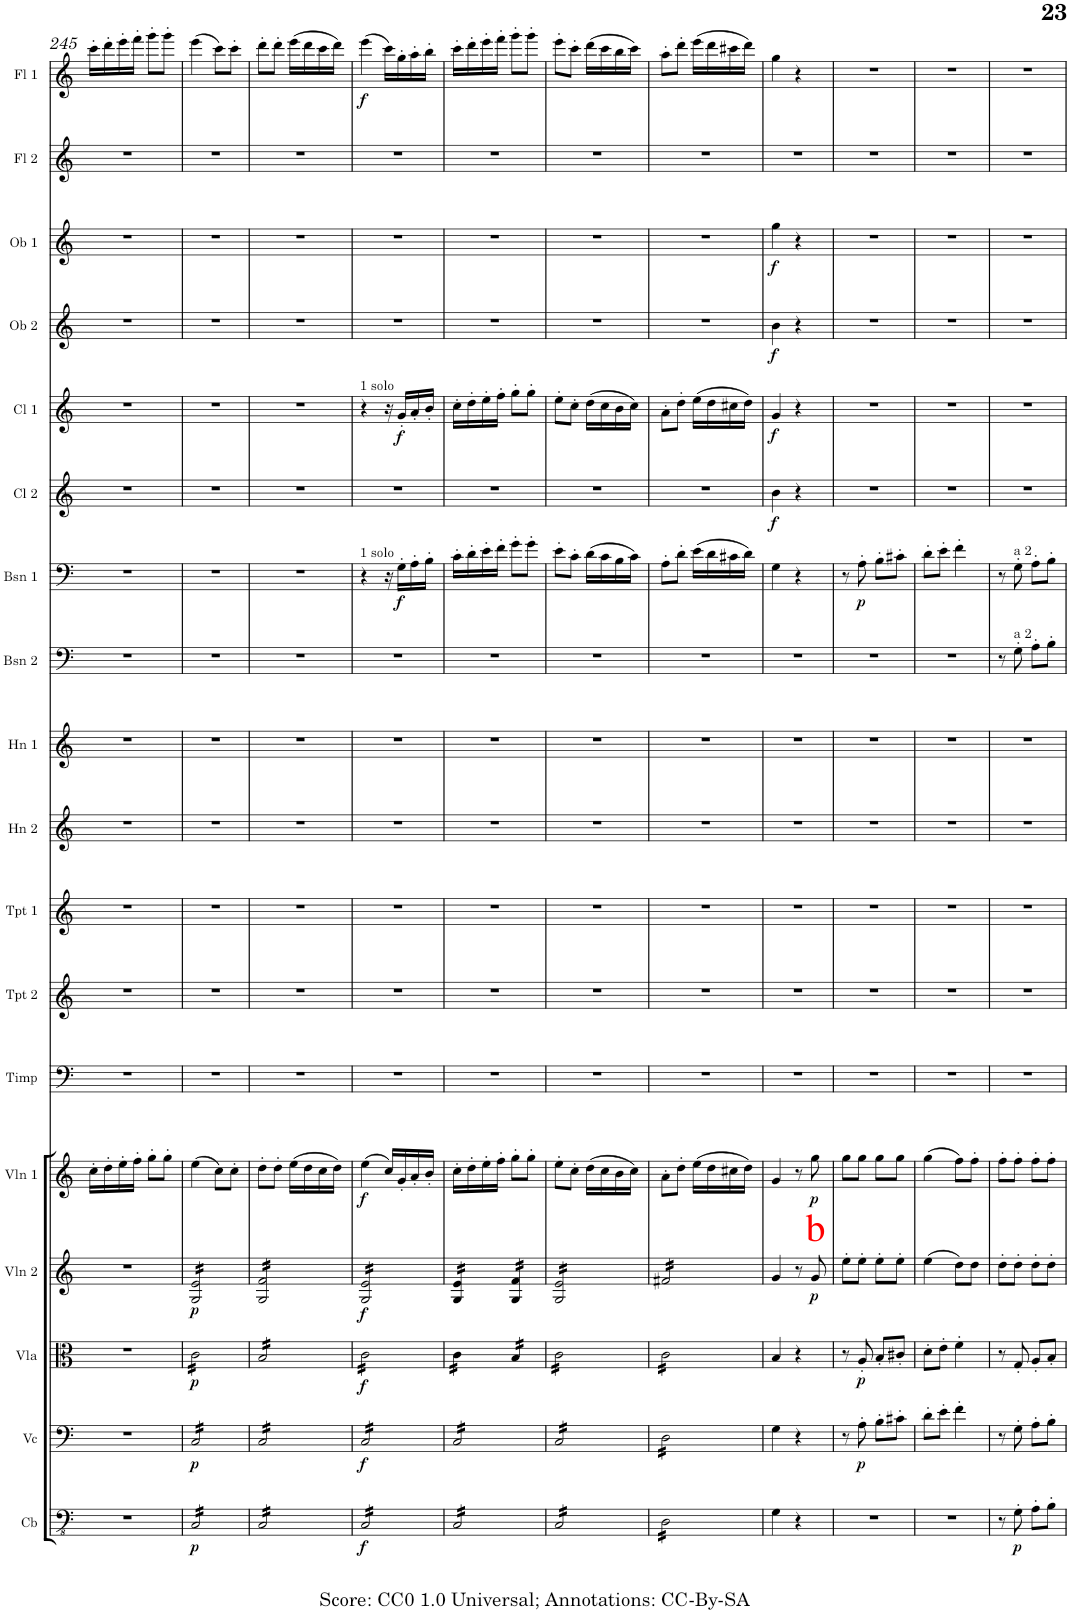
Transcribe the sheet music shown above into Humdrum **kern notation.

**kern	**dynam	**kern	**dynam	**kern	**dynam	**kern	**dynam	**kern	**text	**dynam	**kern	**kern	**kern	**kern	**kern	**kern	**kern	**dynam	**kern	**dynam	**kern	**dynam	**kern	**dynam	**kern	**dynam	**kern	**kern	**dynam
*part18	*part18	*part17	*part17	*part16	*part16	*part15	*part15	*part14	*part14	*part14	*part13	*part12	*part11	*part10	*part9	*part8	*part7	*part7	*part6	*part6	*part5	*part5	*part4	*part4	*part3	*part3	*part2	*part1	*part1
*staff18	*staff18	*staff17	*staff17	*staff16	*staff16	*staff15	*staff15	*staff14	*staff14	*staff14	*staff13	*staff12	*staff11	*staff10	*staff9	*staff8	*staff7	*staff7	*staff6	*staff6	*staff5	*staff5	*staff4	*staff4	*staff3	*staff3	*staff2	*staff1	*staff1
*I"Contrabass	*	*I"Violoncello	*	*I"Viola	*	*I"Violin 2	*	*I"Violin 1	*	*	*I"Timpani	*I"C Trumpet 2	*I"C Trumpet 1	*I"C Horn 2	*I"C Horn 1	*I"Bassoon 2	*I"Bassoon 1	*	*I"C Clarinet 2	*	*I"C Clarinet 1	*	*I"Oboe 2	*	*I"Oboe 1	*	*I"Flute 2	*I"Flute 1	*
*I'Cb	*	*I'Vc	*	*I'Vla	*	*I'Vln 2	*	*I'Vln 1	*	*	*I'Timp	*I'Tpt 2	*I'Tpt 1	*I'Hn 2	*I'Hn 1	*I'Bsn 2	*I'Bsn 1	*	*I'Cl 2	*	*I'Cl 1	*	*I'Ob 2	*	*I'Ob 1	*	*I'Fl 2	*I'Fl 1	*
!!LO:PB:g=z
*clefFv4	*	*clefF4	*	*clefC3	*	*clefG2	*	*clefG2	*	*	*clefF4	*clefG2	*clefG2	*clefG2	*clefG2	*clefF4	*clefF4	*	*clefG2	*	*clefG2	*	*clefG2	*	*clefG2	*	*clefG2	*clefG2	*
*	*	*	*	*	*	*	*	*	*	*	*	*	*	*Trd7c12	*Trd7c12	*	*	*	*Trd1c2	*	*Trd1c2	*	*	*	*	*	*	*	*
*k[]	*	*k[]	*	*k[]	*	*k[]	*	*k[]	*	*	*k[]	*k[]	*k[]	*k[]	*k[]	*k[]	*k[]	*	*k[]	*	*k[]	*	*k[]	*	*k[]	*	*k[]	*k[]	*
*M2/4	*	*M2/4	*	*M2/4	*	*M2/4	*	*M2/4	*	*	*M2/4	*M2/4	*M2/4	*M2/4	*M2/4	*M2/4	*M2/4	*	*M2/4	*	*M2/4	*	*M2/4	*	*M2/4	*	*M2/4	*M2/4	*
=245	=245	=245	=245	=245	=245	=245	=245	=245	=245	=245	=245	=245	=245	=245	=245	=245	=245	=245	=245	=245	=245	=245	=245	=245	=245	=245	=245	=245	=245
2r	.	2r	.	2r	.	2r	.	16cc'\LL	.	.	2r	2r	2r	2r	2r	2r	2r	.	2r	.	2r	.	2r	.	2r	.	2r	16ccc'\LL	.
.	.	.	.	.	.	.	.	16dd'\	.	.	.	.	.	.	.	.	.	.	.	.	.	.	.	.	.	.	.	16ddd'\	.
.	.	.	.	.	.	.	.	16ee'\	.	.	.	.	.	.	.	.	.	.	.	.	.	.	.	.	.	.	.	16eee'\	.
.	.	.	.	.	.	.	.	16ff'\JJ	.	.	.	.	.	.	.	.	.	.	.	.	.	.	.	.	.	.	.	16fff'\JJ	.
.	.	.	.	.	.	.	.	8gg'\L	.	.	.	.	.	.	.	.	.	.	.	.	.	.	.	.	.	.	.	8ggg'\L	.
.	.	.	.	.	.	.	.	8gg'\J	.	.	.	.	.	.	.	.	.	.	.	.	.	.	.	.	.	.	.	8ggg'\J	.
=246	=246	=246	=246	=246	=246	=246	=246	=246	=246	=246	=246	=246	=246	=246	=246	=246	=246	=246	=246	=246	=246	=246	=246	=246	=246	=246	=246	=246	=246
!	!LO:DY:b	!	!LO:DY:b	!	!LO:DY:b	!	!LO:DY:b	!	!	!	!	!	!	!	!	!	!	!	!	!	!	!	!	!	!	!	!	!	!
*tremolo	*	*	*	*	*	*	*	*	*	*	*	*	*	*	*	*	*	*	*	*	*	*	*	*	*	*	*	*	*
*	*	*tremolo	*	*	*	*	*	*	*	*	*	*	*	*	*	*	*	*	*	*	*	*	*	*	*	*	*	*	*
*	*	*	*	*tremolo	*	*	*	*	*	*	*	*	*	*	*	*	*	*	*	*	*	*	*	*	*	*	*	*	*
*	*	*	*	*	*	*tremolo	*	*	*	*	*	*	*	*	*	*	*	*	*	*	*	*	*	*	*	*	*	*	*
16CC/LL	p	16C/LL	p	16c\LL	p	16G/ 16e/LL	p	(4ee\	.	.	2r	2r	2r	2r	2r	2r	2r	.	2r	.	2r	.	2r	.	2r	.	2r	(4eee\	.
16CC/	.	16C/	.	16c\	.	16G/ 16e/	.	.	.	.	.	.	.	.	.	.	.	.	.	.	.	.	.	.	.	.	.	.	.
16CC/	.	16C/	.	16c\	.	16G/ 16e/	.	.	.	.	.	.	.	.	.	.	.	.	.	.	.	.	.	.	.	.	.	.	.
16CC/	.	16C/	.	16c\	.	16G/ 16e/	.	.	.	.	.	.	.	.	.	.	.	.	.	.	.	.	.	.	.	.	.	.	.
16CC/	.	16C/	.	16c\	.	16G/ 16e/	.	8cc\L)	.	.	.	.	.	.	.	.	.	.	.	.	.	.	.	.	.	.	.	8ccc\L)	.
16CC/	.	16C/	.	16c\	.	16G/ 16e/	.	.	.	.	.	.	.	.	.	.	.	.	.	.	.	.	.	.	.	.	.	.	.
16CC/	.	16C/	.	16c\	.	16G/ 16e/	.	8cc'\J	.	.	.	.	.	.	.	.	.	.	.	.	.	.	.	.	.	.	.	8ccc'\J	.
16CC/JJ	.	16C/JJ	.	16c\JJ	.	16G/ 16e/JJ	.	.	.	.	.	.	.	.	.	.	.	.	.	.	.	.	.	.	.	.	.	.	.
=247	=247	=247	=247	=247	=247	=247	=247	=247	=247	=247	=247	=247	=247	=247	=247	=247	=247	=247	=247	=247	=247	=247	=247	=247	=247	=247	=247	=247	=247
16CC/LL	.	16C/LL	.	16B/LL	.	16G/ 16f/LL	.	8dd'\L	.	.	2r	2r	2r	2r	2r	2r	2r	.	2r	.	2r	.	2r	.	2r	.	2r	8ddd'\L	.
16CC/	.	16C/	.	16B/	.	16G/ 16f/	.	.	.	.	.	.	.	.	.	.	.	.	.	.	.	.	.	.	.	.	.	.	.
16CC/	.	16C/	.	16B/	.	16G/ 16f/	.	8dd'\J	.	.	.	.	.	.	.	.	.	.	.	.	.	.	.	.	.	.	.	8ddd'\J	.
16CC/	.	16C/	.	16B/	.	16G/ 16f/	.	.	.	.	.	.	.	.	.	.	.	.	.	.	.	.	.	.	.	.	.	.	.
16CC/	.	16C/	.	16B/	.	16G/ 16f/	.	(16ee\LL	.	.	.	.	.	.	.	.	.	.	.	.	.	.	.	.	.	.	.	(16eee\LL	.
16CC/	.	16C/	.	16B/	.	16G/ 16f/	.	16dd\	.	.	.	.	.	.	.	.	.	.	.	.	.	.	.	.	.	.	.	16ddd\	.
16CC/	.	16C/	.	16B/	.	16G/ 16f/	.	16cc\	.	.	.	.	.	.	.	.	.	.	.	.	.	.	.	.	.	.	.	16ccc\	.
16CC/JJ	.	16C/JJ	.	16B/JJ	.	16G/ 16f/JJ	.	16dd\JJ)	.	.	.	.	.	.	.	.	.	.	.	.	.	.	.	.	.	.	.	16ddd\JJ)	.
=248	=248	=248	=248	=248	=248	=248	=248	=248	=248	=248	=248	=248	=248	=248	=248	=248	=248	=248	=248	=248	=248	=248	=248	=248	=248	=248	=248	=248	=248
!	!	!	!	!	!	!	!	!	!	!	!	!	!	!	!	!	!	!	!	!	!LO:TX:a:t=1 solo	!	!	!	!	!	!	!	!
!	!	!	!	!	!	!	!	!	!	!	!	!	!	!	!	!	!LO:TX:a:t=1 solo	!	!	!	!	!	!	!	!	!	!	!	!
!	!LO:DY:b	!	!LO:DY:b	!	!LO:DY:b	!	!LO:DY:b	!	!	!LO:DY:b	!	!	!	!	!	!	!	!	!	!	!	!	!	!	!	!	!	!	!LO:DY:b
16CC/LL	f	16C/LL	f	16c\LL	f	16G/ 16e/LL	f	(4ee\	.	f	2r	2r	2r	2r	2r	2r	4r	.	2r	.	4r	.	2r	.	2r	.	2r	(4eee\	f
16CC/	.	16C/	.	16c\	.	16G/ 16e/	.	.	.	.	.	.	.	.	.	.	.	.	.	.	.	.	.	.	.	.	.	.	.
16CC/	.	16C/	.	16c\	.	16G/ 16e/	.	.	.	.	.	.	.	.	.	.	.	.	.	.	.	.	.	.	.	.	.	.	.
16CC/	.	16C/	.	16c\	.	16G/ 16e/	.	.	.	.	.	.	.	.	.	.	.	.	.	.	.	.	.	.	.	.	.	.	.
16CC/	.	16C/	.	16c\	.	16G/ 16e/	.	16cc/LL)	.	.	.	.	.	.	.	.	16r	.	.	.	16r	.	.	.	.	.	.	16ccc\LL)	.
!	!	!	!	!	!	!	!	!	!	!	!	!	!	!	!	!	!	!LO:DY:b	!	!	!	!LO:DY:b	!	!	!	!	!	!	!
16CC/	.	16C/	.	16c\	.	16G/ 16e/	.	16g'/	.	.	.	.	.	.	.	.	16G'\LL	f	.	.	16g'/LL	f	.	.	.	.	.	16gg'\	.
16CC/	.	16C/	.	16c\	.	16G/ 16e/	.	16a'/	.	.	.	.	.	.	.	.	16A'\	.	.	.	16a'/	.	.	.	.	.	.	16aa'\	.
16CC/JJ	.	16C/JJ	.	16c\JJ	.	16G/ 16e/JJ	.	16b'/JJ	.	.	.	.	.	.	.	.	16B'\JJ	.	.	.	16b'/JJ	.	.	.	.	.	.	16bb'\JJ	.
=249	=249	=249	=249	=249	=249	=249	=249	=249	=249	=249	=249	=249	=249	=249	=249	=249	=249	=249	=249	=249	=249	=249	=249	=249	=249	=249	=249	=249	=249
16CC/LL	.	16C/LL	.	16c\LL	.	16G/ 16e/LL	.	16cc'\LL	.	.	2r	2r	2r	2r	2r	2r	16c'\LL	.	2r	.	16cc'\LL	.	2r	.	2r	.	2r	16ccc'\LL	.
16CC/	.	16C/	.	16c\	.	16G/ 16e/	.	16dd'\	.	.	.	.	.	.	.	.	16d'\	.	.	.	16dd'\	.	.	.	.	.	.	16ddd'\	.
16CC/	.	16C/	.	16c\	.	16G/ 16e/	.	16ee'\	.	.	.	.	.	.	.	.	16e'\	.	.	.	16ee'\	.	.	.	.	.	.	16eee'\	.
16CC/	.	16C/	.	16c\JJ	.	16G/ 16e/JJ	.	16ff'\JJ	.	.	.	.	.	.	.	.	16f'\JJ	.	.	.	16ff'\JJ	.	.	.	.	.	.	16fff'\JJ	.
16CC/	.	16C/	.	16B/LL	.	16G/ 16f/LL	.	8gg'\L	.	.	.	.	.	.	.	.	8g'\L	.	.	.	8gg'\L	.	.	.	.	.	.	8ggg'\L	.
16CC/	.	16C/	.	16B/	.	16G/ 16f/	.	.	.	.	.	.	.	.	.	.	.	.	.	.	.	.	.	.	.	.	.	.	.
16CC/	.	16C/	.	16B/	.	16G/ 16f/	.	8gg'\J	.	.	.	.	.	.	.	.	8g'\J	.	.	.	8gg'\J	.	.	.	.	.	.	8ggg'\J	.
16CC/JJ	.	16C/JJ	.	16B/JJ	.	16G/ 16f/JJ	.	.	.	.	.	.	.	.	.	.	.	.	.	.	.	.	.	.	.	.	.	.	.
=250	=250	=250	=250	=250	=250	=250	=250	=250	=250	=250	=250	=250	=250	=250	=250	=250	=250	=250	=250	=250	=250	=250	=250	=250	=250	=250	=250	=250	=250
16CC/LL	.	16C/LL	.	16c\LL	.	16G/ 16e/LL	.	8ee'\L	.	.	2r	2r	2r	2r	2r	2r	8e'\L	.	2r	.	8ee'\L	.	2r	.	2r	.	2r	8eee'\L	.
16CC/	.	16C/	.	16c\	.	16G/ 16e/	.	.	.	.	.	.	.	.	.	.	.	.	.	.	.	.	.	.	.	.	.	.	.
16CC/	.	16C/	.	16c\	.	16G/ 16e/	.	8cc'\J	.	.	.	.	.	.	.	.	8c'\J	.	.	.	8cc'\J	.	.	.	.	.	.	8ccc'\J	.
16CC/	.	16C/	.	16c\	.	16G/ 16e/	.	.	.	.	.	.	.	.	.	.	.	.	.	.	.	.	.	.	.	.	.	.	.
16CC/	.	16C/	.	16c\	.	16G/ 16e/	.	(16dd\LL	.	.	.	.	.	.	.	.	(16d\LL	.	.	.	(16dd\LL	.	.	.	.	.	.	(16ddd\LL	.
16CC/	.	16C/	.	16c\	.	16G/ 16e/	.	16cc\	.	.	.	.	.	.	.	.	16c\	.	.	.	16cc\	.	.	.	.	.	.	16ccc\	.
16CC/	.	16C/	.	16c\	.	16G/ 16e/	.	16b\	.	.	.	.	.	.	.	.	16B\	.	.	.	16b\	.	.	.	.	.	.	16bb\	.
16CC/JJ	.	16C/JJ	.	16c\JJ	.	16G/ 16e/JJ	.	16cc\JJ)	.	.	.	.	.	.	.	.	16c\JJ)	.	.	.	16cc\JJ)	.	.	.	.	.	.	16ccc\JJ)	.
=251	=251	=251	=251	=251	=251	=251	=251	=251	=251	=251	=251	=251	=251	=251	=251	=251	=251	=251	=251	=251	=251	=251	=251	=251	=251	=251	=251	=251	=251
16DD\LL	.	16D\LL	.	16c\LL	.	16f#X/LL	.	8a'\L	.	.	2r	2r	2r	2r	2r	2r	8A'\L	.	2r	.	8a'\L	.	2r	.	2r	.	2r	8aa'\L	.
16DD\	.	16D\	.	16c\	.	16f#X/	.	.	.	.	.	.	.	.	.	.	.	.	.	.	.	.	.	.	.	.	.	.	.
16DD\	.	16D\	.	16c\	.	16f#X/	.	8dd'\J	.	.	.	.	.	.	.	.	8d'\J	.	.	.	8dd'\J	.	.	.	.	.	.	8ddd'\J	.
16DD\	.	16D\	.	16c\	.	16f#X/	.	.	.	.	.	.	.	.	.	.	.	.	.	.	.	.	.	.	.	.	.	.	.
16DD\	.	16D\	.	16c\	.	16f#X/	.	(16ee\LL	.	.	.	.	.	.	.	.	(16e\LL	.	.	.	(16ee\LL	.	.	.	.	.	.	(16eee\LL	.
16DD\	.	16D\	.	16c\	.	16f#X/	.	16dd\	.	.	.	.	.	.	.	.	16d\	.	.	.	16dd\	.	.	.	.	.	.	16ddd\	.
16DD\	.	16D\	.	16c\	.	16f#X/	.	16cc#X\	.	.	.	.	.	.	.	.	16c#X\	.	.	.	16cc#X\	.	.	.	.	.	.	16ccc#X\	.
16DD\JJ	.	16D\JJ	.	16c\JJ	.	16f#X/JJ	.	16dd\JJ)	.	.	.	.	.	.	.	.	16d\JJ)	.	.	.	16dd\JJ)	.	.	.	.	.	.	16ddd\JJ)	.
*	*	*	*	*	*	*Xtremolo	*	*	*	*	*	*	*	*	*	*	*	*	*	*	*	*	*	*	*	*	*	*	*
*	*	*	*	*Xtremolo	*	*	*	*	*	*	*	*	*	*	*	*	*	*	*	*	*	*	*	*	*	*	*	*	*
*	*	*Xtremolo	*	*	*	*	*	*	*	*	*	*	*	*	*	*	*	*	*	*	*	*	*	*	*	*	*	*	*
*Xtremolo	*	*	*	*	*	*	*	*	*	*	*	*	*	*	*	*	*	*	*	*	*	*	*	*	*	*	*	*	*
=252	=252	=252	=252	=252	=252	=252	=252	=252	=252	=252	=252	=252	=252	=252	=252	=252	=252	=252	=252	=252	=252	=252	=252	=252	=252	=252	=252	=252	=252
!	!	!	!	!	!	!	!	!	!	!	!	!	!	!	!	!	!	!	!	!LO:DY:b	!	!LO:DY:b	!	!LO:DY:b	!	!LO:DY:b	!	!	!
4GG\	.	4G\	.	4B/	.	4g/	.	4g/	.	.	2r	2r	2r	2r	2r	2r	4G\	.	4b\	f	4g/	f	4b\	f	4gg\	f	2r	4gg\	.
4r	.	4r	.	4r	.	8r	.	8r	.	.	.	.	.	.	.	.	4r	.	4r	.	4r	.	4r	.	4r	.	.	4r	.
!	!	!	!	!	!	!	!LO:DY:b	!	!LO:LY:b:color=#FF0000	!LO:DY:b	!	!	!	!	!	!	!	!	!	!	!	!	!	!	!	!	!	!	!
.	.	.	.	.	.	8g/	p	8gg\	b	p	.	.	.	.	.	.	.	.	.	.	.	.	.	.	.	.	.	.	.
=253	=253	=253	=253	=253	=253	=253	=253	=253	=253	=253	=253	=253	=253	=253	=253	=253	=253	=253	=253	=253	=253	=253	=253	=253	=253	=253	=253	=253	=253
2r	.	8r	.	8r	.	8ee'\L	.	8gg\L	.	.	2r	2r	2r	2r	2r	2r	8r	.	2r	.	2r	.	2r	.	2r	.	2r	2r	.
!	!	!	!LO:DY:b	!	!LO:DY:b	!	!	!	!	!	!	!	!	!	!	!	!	!LO:DY:b	!	!	!	!	!	!	!	!	!	!	!
.	.	8A'\	p	8A'/	p	8ee'\J	.	8gg\J	.	.	.	.	.	.	.	.	8A'\	p	.	.	.	.	.	.	.	.	.	.	.
.	.	8B'\L	.	8B'/L	.	8ee'\L	.	8gg\L	.	.	.	.	.	.	.	.	8B'\L	.	.	.	.	.	.	.	.	.	.	.	.
.	.	8c#X'\J	.	8c#X'/J	.	8ee'\J	.	8gg\J	.	.	.	.	.	.	.	.	8c#X'\J	.	.	.	.	.	.	.	.	.	.	.	.
=254	=254	=254	=254	=254	=254	=254	=254	=254	=254	=254	=254	=254	=254	=254	=254	=254	=254	=254	=254	=254	=254	=254	=254	=254	=254	=254	=254	=254	=254
2r	.	8d'\L	.	8d'\L	.	(4ee\	.	(4gg\	.	.	2r	2r	2r	2r	2r	2r	8d'\L	.	2r	.	2r	.	2r	.	2r	.	2r	2r	.
.	.	8e'\J	.	8e'\J	.	.	.	.	.	.	.	.	.	.	.	.	8e'\J	.	.	.	.	.	.	.	.	.	.	.	.
.	.	4f'\	.	4f'\	.	8dd\L)	.	8ff\L)	.	.	.	.	.	.	.	.	4f'\	.	.	.	.	.	.	.	.	.	.	.	.
.	.	.	.	.	.	8dd\J	.	8ff'\J	.	.	.	.	.	.	.	.	.	.	.	.	.	.	.	.	.	.	.	.	.
=255	=255	=255	=255	=255	=255	=255	=255	=255	=255	=255	=255	=255	=255	=255	=255	=255	=255	=255	=255	=255	=255	=255	=255	=255	=255	=255	=255	=255	=255
8r	.	8r	.	8r	.	8dd'\L	.	8ff'\L	.	.	2r	2r	2r	2r	2r	8r	8r	.	2r	.	2r	.	2r	.	2r	.	2r	2r	.
!	!	!	!	!	!	!	!	!	!	!	!	!	!	!	!	!	!LO:TX:a:t=a 2	!	!	!	!	!	!	!	!	!	!	!	!
!	!	!	!	!	!	!	!	!	!	!	!	!	!	!	!	!LO:TX:a:t=a 2	!	!	!	!	!	!	!	!	!	!	!	!	!
!	!LO:DY:b	!	!	!	!	!	!	!	!	!	!	!	!	!	!	!	!	!	!	!	!	!	!	!	!	!	!	!	!
8GG'\	p	8G'\	.	8G'/	.	8dd'\J	.	8ff'\J	.	.	.	.	.	.	.	8G'\	8G'\	.	.	.	.	.	.	.	.	.	.	.	.
8AA'\L	.	8A'\L	.	8A'/L	.	8dd'\L	.	8ff'\L	.	.	.	.	.	.	.	8A'\L	8A'\L	.	.	.	.	.	.	.	.	.	.	.	.
8BB'\J	.	8B'\J	.	8B'/J	.	8dd'\J	.	8ff'\J	.	.	.	.	.	.	.	8B'\J	8B'\J	.	.	.	.	.	.	.	.	.	.	.	.
=	=	=	=	=	=	=	=	=	=	=	=	=	=	=	=	=	=	=	=	=	=	=	=	=	=	=	=	=	=
*-	*-	*-	*-	*-	*-	*-	*-	*-	*-	*-	*-	*-	*-	*-	*-	*-	*-	*-	*-	*-	*-	*-	*-	*-	*-	*-	*-	*-	*-
